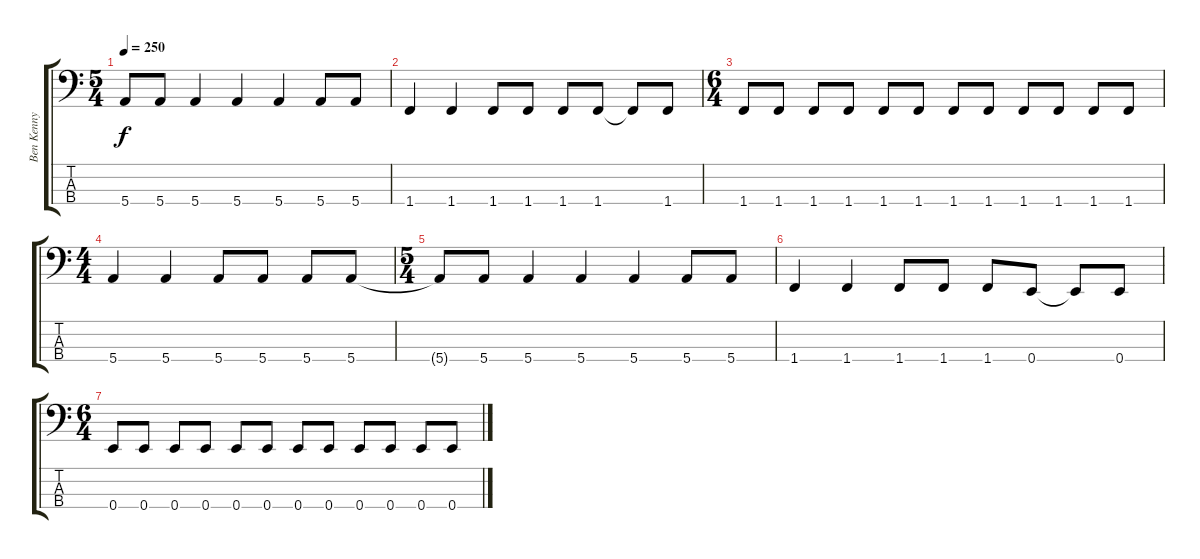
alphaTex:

\track ("Ben Kenny" "Ben Kenny") {instrument electricbassfinger}
\staff {score tabs}
\tuning (G2 D2 A1 E1) {hide}
\ts (5 4)
\tempo 250
\clef f4
\ks c
5.4{t}.8{dy f} 5.4.8 5.4.4 5.4.4 5.4.4 5.4.8 5.4.8 |
1.4.4 1.4.4 1.4.8 1.4.8 1.4.8 1.4.8 1.4{t}.8 1.4.8 |
\ts (6 4)
1.4.8 1.4.8 1.4.8 1.4.8 1.4.8 1.4.8 1.4.8 1.4.8 1.4.8 1.4.8 1.4.8 1.4.8 |
\ts (4 4)
5.4.4 5.4.4 5.4.8 5.4.8 5.4.8 5.4.8 |
\ts (5 4)
5.4{t}.8 5.4.8 5.4.4 5.4.4 5.4.4 5.4.8 5.4.8 |
1.4.4 1.4.4 1.4.8 1.4.8 1.4.8 0.4.8 0.4{t}.8 0.4.8 |
\ts (6 4)
0.4.8 0.4.8 0.4.8 0.4.8 0.4.8 0.4.8 0.4.8 0.4.8 0.4.8 0.4.8 0.4.8 0.4.8
